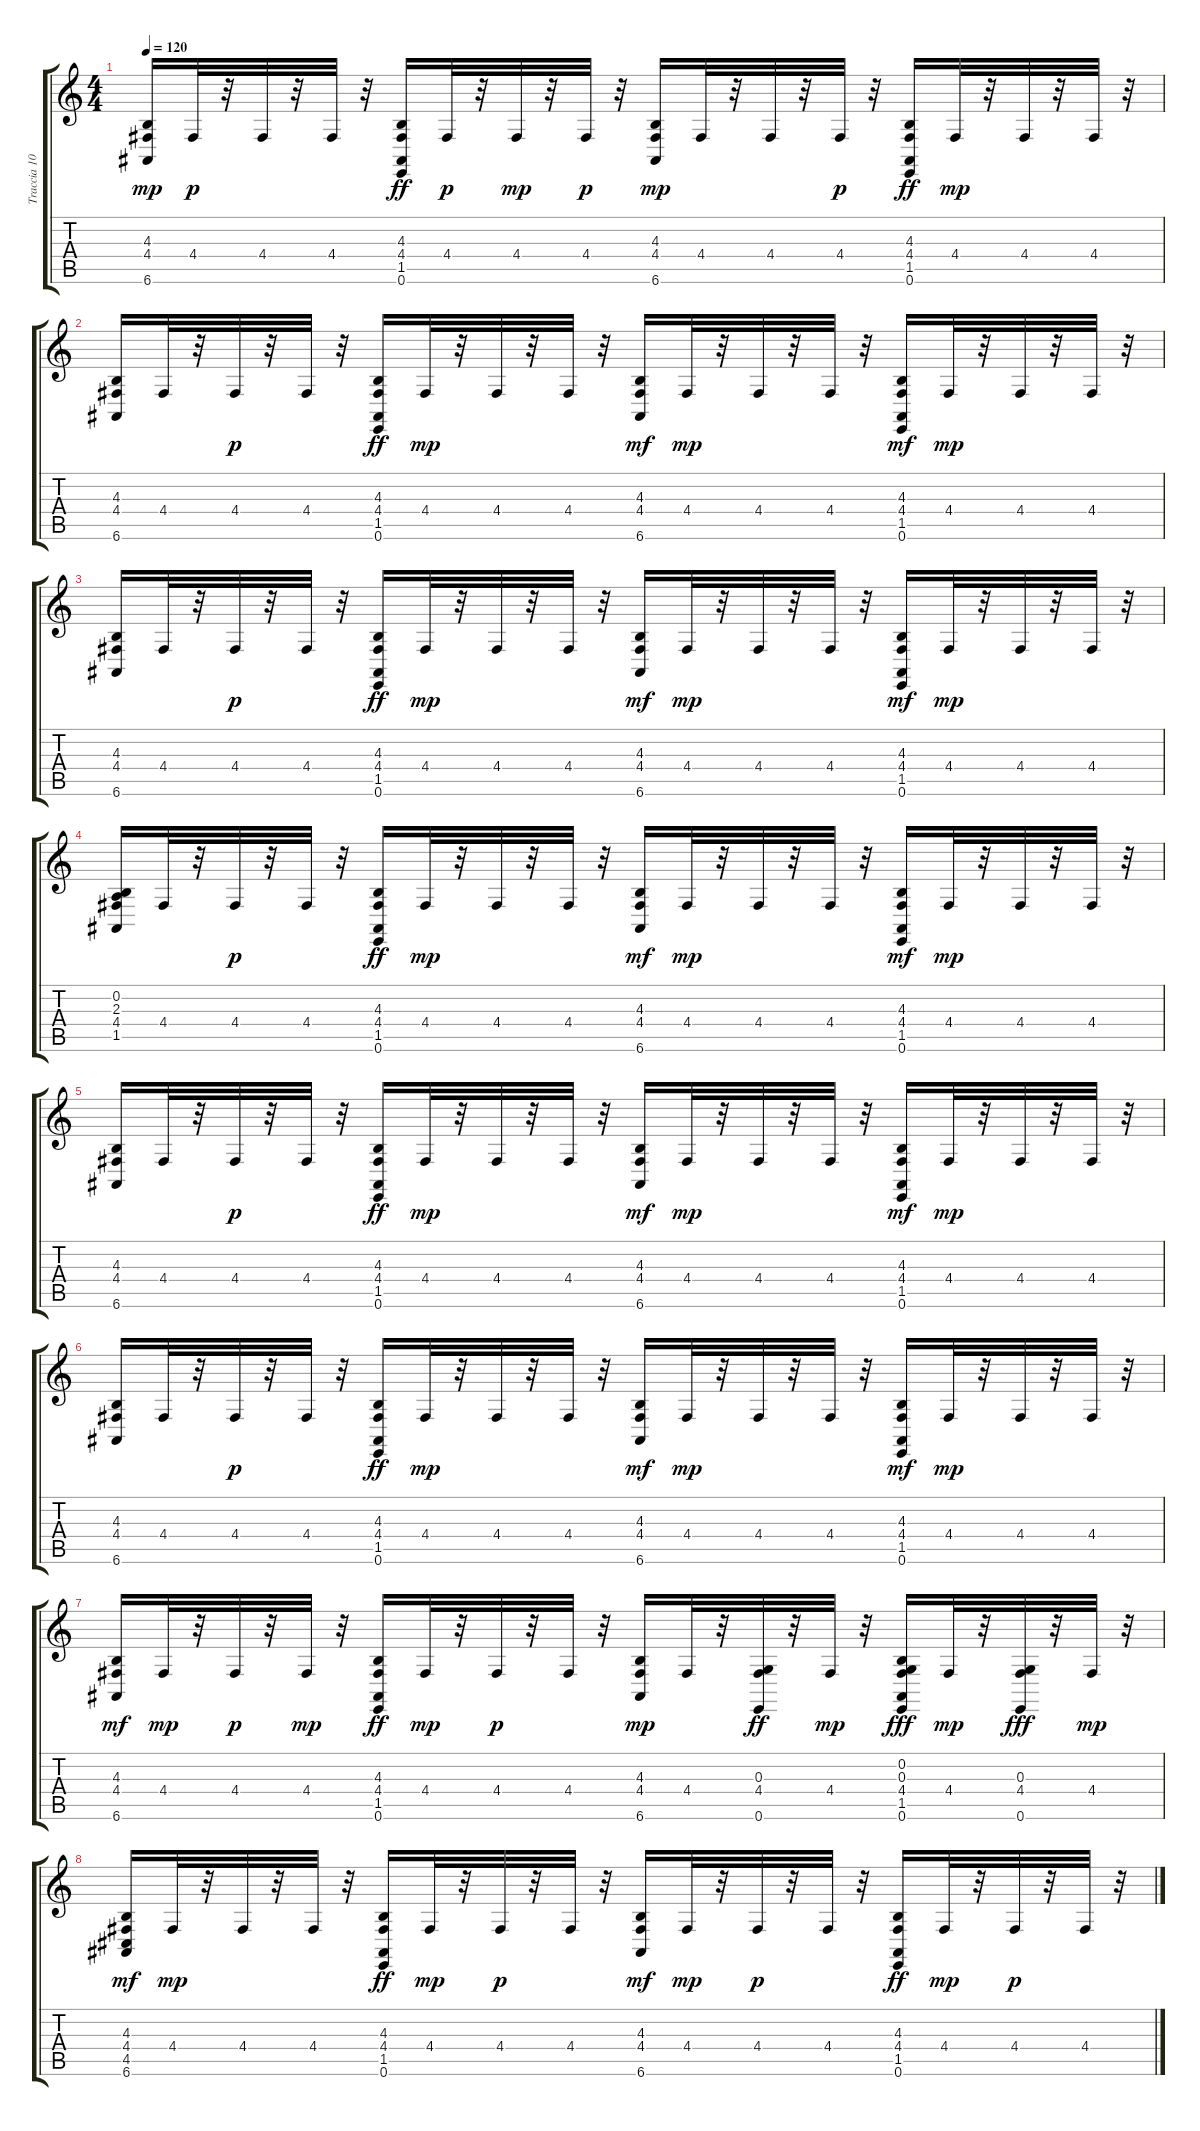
\track ("Traccia 10" "Traccia 10") {instrument acousticgrandpiano}
\staff {score tabs}
\tuning (E4 B3 G3 D3 A2 E2) {hide}
\ts (4 4)
\tempo 120
\clef g2
\ks c
(4.3 4.4 6.6).16{dy mp} 4.4.32{dy p} r.32 4.4.32 r.32 4.4.32 r.32 (4.3 4.4 1.5 0.6).16{dy ff} 4.4.32{dy p} r.32 4.4.32{dy mp} r.32 4.4.32{dy p} r.32 (4.3 4.4 6.6).16{dy mp} 4.4.32 r.32 4.4.32 r.32 4.4.32{dy p} r.32 (4.3 4.4 1.5 0.6).16{dy ff} 4.4.32{dy mp} r.32 4.4.32 r.32 4.4.32 r.32 |
(4.3 4.4 6.6).16 4.4.32 r.32 4.4.32{dy p} r.32 4.4.32 r.32 (4.3 4.4 1.5 0.6).16{dy ff} 4.4.32{dy mp} r.32 4.4.32 r.32 4.4.32 r.32 (4.3 4.4 6.6).16{dy mf} 4.4.32{dy mp} r.32 4.4.32 r.32 4.4.32 r.32 (4.3 4.4 1.5 0.6).16{dy mf} 4.4.32{dy mp} r.32 4.4.32 r.32 4.4.32 r.32 |
(4.3 4.4 6.6).16 4.4.32 r.32 4.4.32{dy p} r.32 4.4.32 r.32 (4.3 4.4 1.5 0.6).16{dy ff} 4.4.32{dy mp} r.32 4.4.32 r.32 4.4.32 r.32 (4.3 4.4 6.6).16{dy mf} 4.4.32{dy mp} r.32 4.4.32 r.32 4.4.32 r.32 (4.3 4.4 1.5 0.6).16{dy mf} 4.4.32{dy mp} r.32 4.4.32 r.32 4.4.32 r.32 |
(0.2 2.3 4.4 1.5).16 4.4.32 r.32 4.4.32{dy p} r.32 4.4.32 r.32 (4.3 4.4 1.5 0.6).16{dy ff} 4.4.32{dy mp} r.32 4.4.32 r.32 4.4.32 r.32 (4.3 4.4 6.6).16{dy mf} 4.4.32{dy mp} r.32 4.4.32 r.32 4.4.32 r.32 (4.3 4.4 1.5 0.6).16{dy mf} 4.4.32{dy mp} r.32 4.4.32 r.32 4.4.32 r.32 |
(4.3 4.4 6.6).16 4.4.32 r.32 4.4.32{dy p} r.32 4.4.32 r.32 (4.3 4.4 1.5 0.6).16{dy ff} 4.4.32{dy mp} r.32 4.4.32 r.32 4.4.32 r.32 (4.3 4.4 6.6).16{dy mf} 4.4.32{dy mp} r.32 4.4.32 r.32 4.4.32 r.32 (4.3 4.4 1.5 0.6).16{dy mf} 4.4.32{dy mp} r.32 4.4.32 r.32 4.4.32 r.32 |
(4.3 4.4 6.6).16 4.4.32 r.32 4.4.32{dy p} r.32 4.4.32 r.32 (4.3 4.4 1.5 0.6).16{dy ff} 4.4.32{dy mp} r.32 4.4.32 r.32 4.4.32 r.32 (4.3 4.4 6.6).16{dy mf} 4.4.32{dy mp} r.32 4.4.32 r.32 4.4.32 r.32 (4.3 4.4 1.5 0.6).16{dy mf} 4.4.32{dy mp} r.32 4.4.32 r.32 4.4.32 r.32 |
(4.3 4.4 6.6).16{dy mf} 4.4.32{dy mp} r.32 4.4.32{dy p} r.32 4.4.32{dy mp} r.32 (4.3 4.4 1.5 0.6).16{dy ff} 4.4.32{dy mp} r.32 4.4.32{dy p} r.32 4.4.32 r.32 (4.3 4.4 6.6).16{dy mp} 4.4.32 r.32 (0.3 4.4 0.6).32{dy ff} r.32 4.4.32{dy mp} r.32 (0.2 0.3 4.4 1.5 0.6).16{dy fff} 4.4.32{dy mp} r.32 (0.3 4.4 0.6).32{dy fff} r.32 4.4.32{dy mp} r.32 |
(4.3 4.4 4.5 6.6).16{dy mf} 4.4.32{dy mp} r.32 4.4.32 r.32 4.4.32 r.32 (4.3 4.4 1.5 0.6).16{dy ff} 4.4.32{dy mp} r.32 4.4.32{dy p} r.32 4.4.32 r.32 (4.3 4.4 6.6).16{dy mf} 4.4.32{dy mp} r.32 4.4.32{dy p} r.32 4.4.32 r.32 (4.3 4.4 1.5 0.6).16{dy ff} 4.4.32{dy mp} r.32 4.4.32{dy p} r.32 4.4.32 r.32
